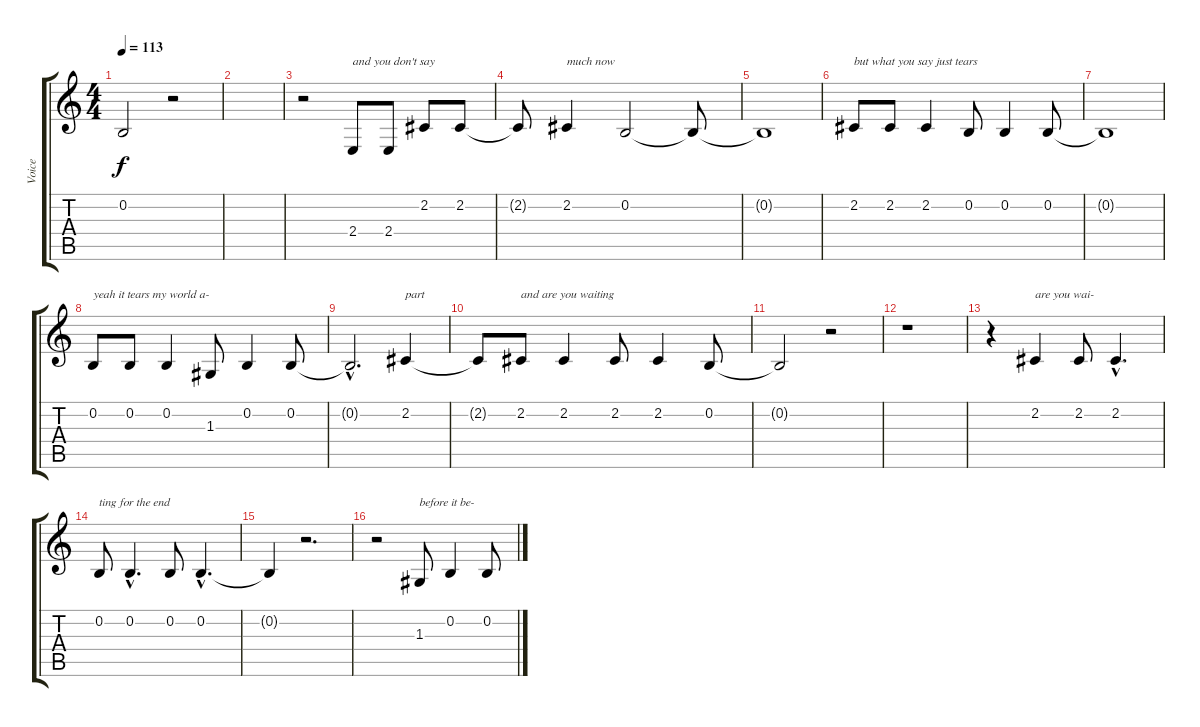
\track ("Voice" "Voice") {instrument flute}
\staff {score tabs}
\tuning (E4 B3 G3 D3 A2 E2) {hide}
\ts (4 4)
\tempo 113
\clef g2
\ks c
0.2{t}.2{dy f} r.2 |
|
r.2 2.4.8{txt "and you don't say"} 2.4.8 2.2.8 2.2.8 |
2.2{t}.8 2.2.4{txt "much now"} 0.2.2 0.2{t}.8 |
0.2{t}.1 |
2.2.8{txt "but what you say just tears"} 2.2.8 2.2.4 0.2.8 0.2.4 0.2.8 |
0.2{t}.1 |
0.2.8{txt "yeah it tears my world a-"} 0.2.8 0.2.4 1.3.8 0.2.4 0.2.8 |
0.2{hac t}.2{d} 2.2.4{txt "part"} |
2.2{t}.8 2.2.8{txt "and are you waiting"} 2.2.4 2.2.8 2.2.4 0.2.8 |
0.2{t}.2 r.2 |
r.1 |
r.4 2.2.4{txt "are you wai-"} 2.2.8 2.2{hac}.4{d} |
0.2.8{txt "ting for the end"} 0.2{hac}.4{d} 0.2.8 0.2{hac}.4{d} |
0.2{t}.4 r.2{d} |
r.2 1.3.8{txt "before it be-"} 0.2.4 0.2.8
